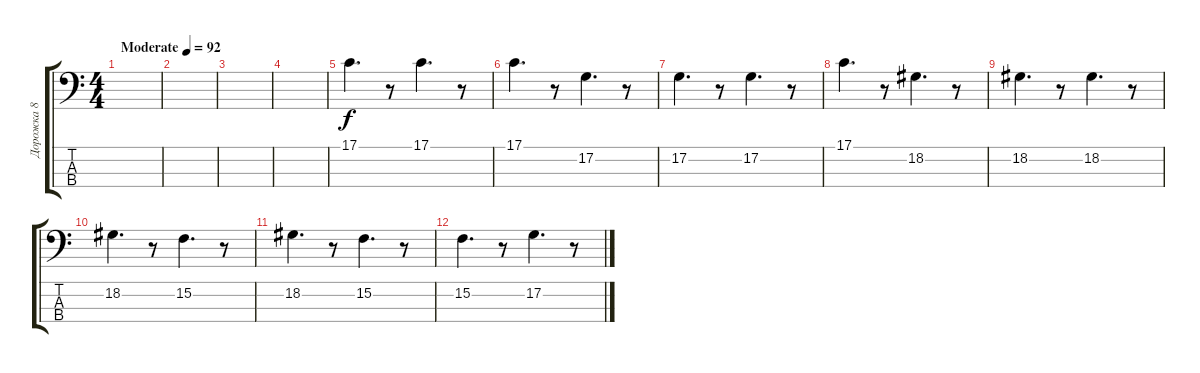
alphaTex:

\track ("Дорожка 8" "Дорожка 8") {instrument melodictom}
\staff {score tabs}
\tuning (G2 D2 A1 E1) {hide}
\ts (4 4)
\tempo (92 "Moderate")
\clef f4
\ks c
|
|
|
|
17.1.4{d} r.8 17.1.4{d} r.8 |
17.1.4{d} r.8 17.2.4{d} r.8 |
17.2.4{d} r.8 17.2.4{d} r.8 |
17.1.4{d} r.8 18.2.4{d} r.8 |
18.2.4{d} r.8 18.2.4{d} r.8 |
18.2.4{d} r.8 15.2.4{d} r.8 |
18.2.4{d} r.8 15.2.4{d} r.8 |
15.2.4{d} r.8 17.2.4{d} r.8
